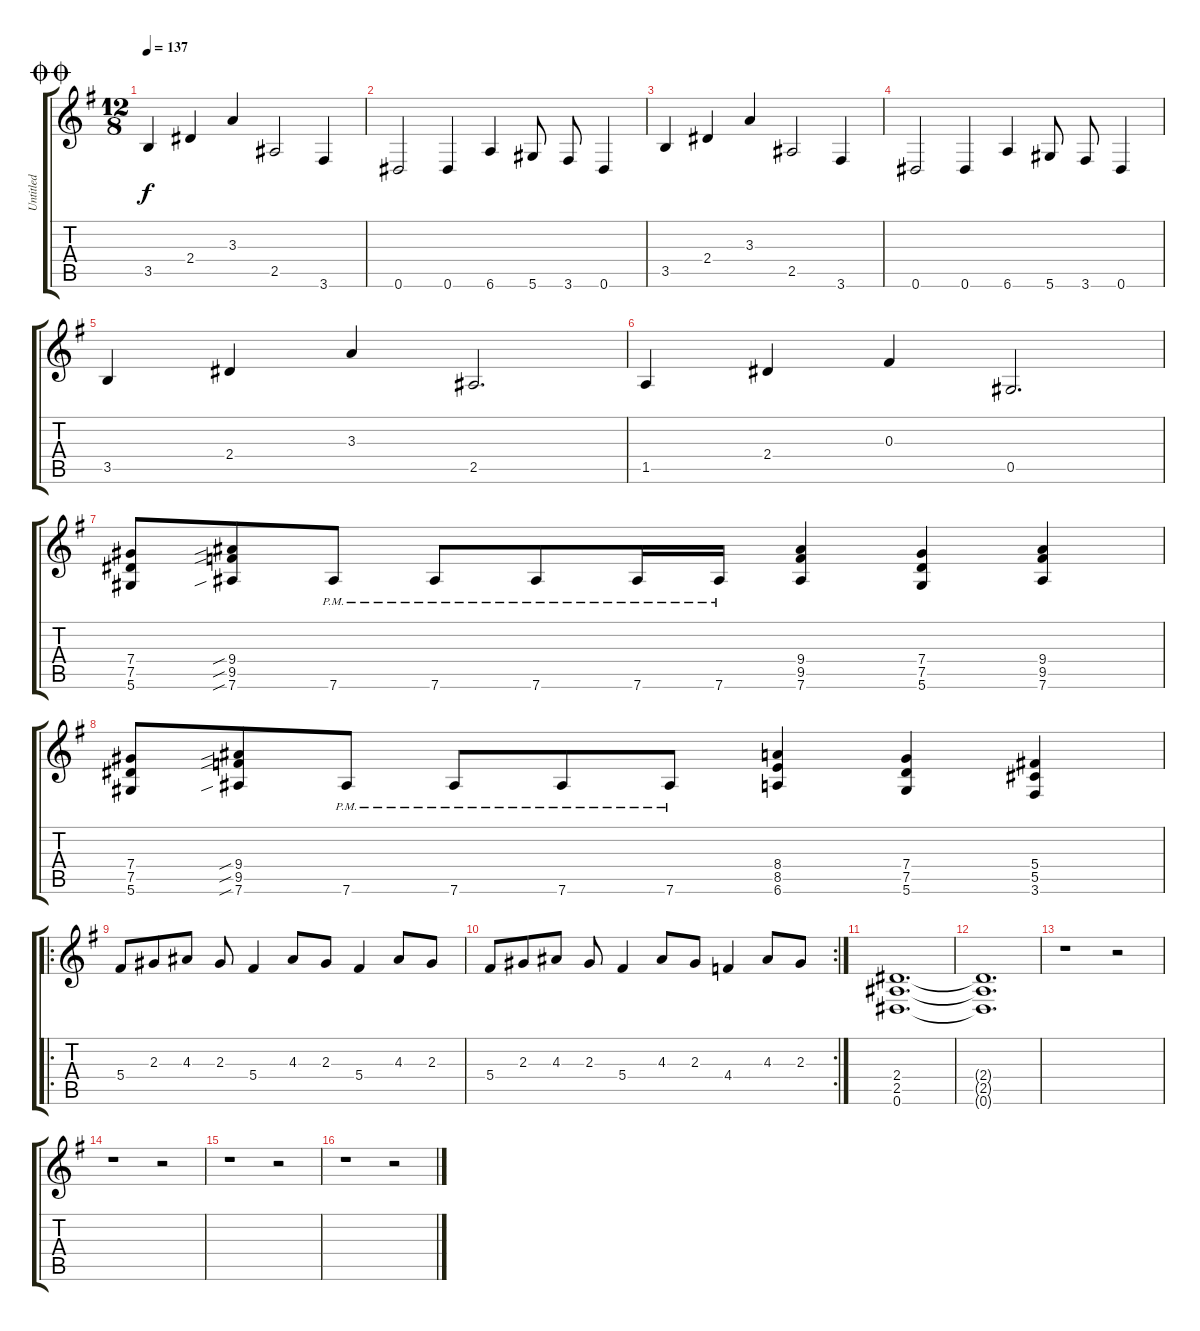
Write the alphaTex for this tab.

\track ("Untitled" "Untitled") {instrument distortionguitar}
\staff {score tabs}
\tuning (Eb4 Bb3 Gb3 Db3 Ab2 Eb2) {hide}
\ts (12 8)
\jump doublecoda
\tempo 137
\clef g2
\ks g
3.5.4{dy f} 2.4.4 3.3.4 2.5.2 3.6.4 |
0.6.2 0.6.4 6.6.4 5.6.8 3.6.8 0.6.4 |
3.5.4 2.4.4 3.3.4 2.5.2 3.6.4 |
0.6.2 0.6.4 6.6.4 5.6.8 3.6.8 0.6.4 |
3.5.4 2.4.4 3.3.4 2.5.2{d} |
1.5.4 2.4.4 0.3.4 0.5.2{d} |
(7.4 7.5 5.6).8 (9.4{sib} 9.5{sib} 7.6{sib}).8 7.6{pm}.8 7.6{pm}.8 7.6{pm}.8 7.6{pm}.16 7.6{pm}.16 (9.4 9.5 7.6).4 (7.4 7.5 5.6).4 (9.4 9.5 7.6).4 |
(7.4 7.5 5.6).8 (9.4{sib} 9.5{sib} 7.6{sib}).8 7.6{pm}.8 7.6{pm}.8 7.6{pm}.8 7.6{pm}.8 (8.4 8.5 6.6).4 (7.4 7.5 5.6).4 (5.4 5.5 3.6).4 |
\ro
5.4.8 2.3.8 4.3.8 2.3.8 5.4.4 4.3.8 2.3.8 5.4.4 4.3.8 2.3.8 |
\rc 2
5.4.8 2.3.8 4.3.8 2.3.8 5.4.4 4.3.8 2.3.8 4.4.4 4.3.8 2.3.8 |
(2.4 2.5 0.6).1{d} |
(2.4{t} 2.5{t} 0.6{t}).1{d} |
r.1 r.2 |
r.1 r.2 |
r.1 r.2 |
r.1 r.2
